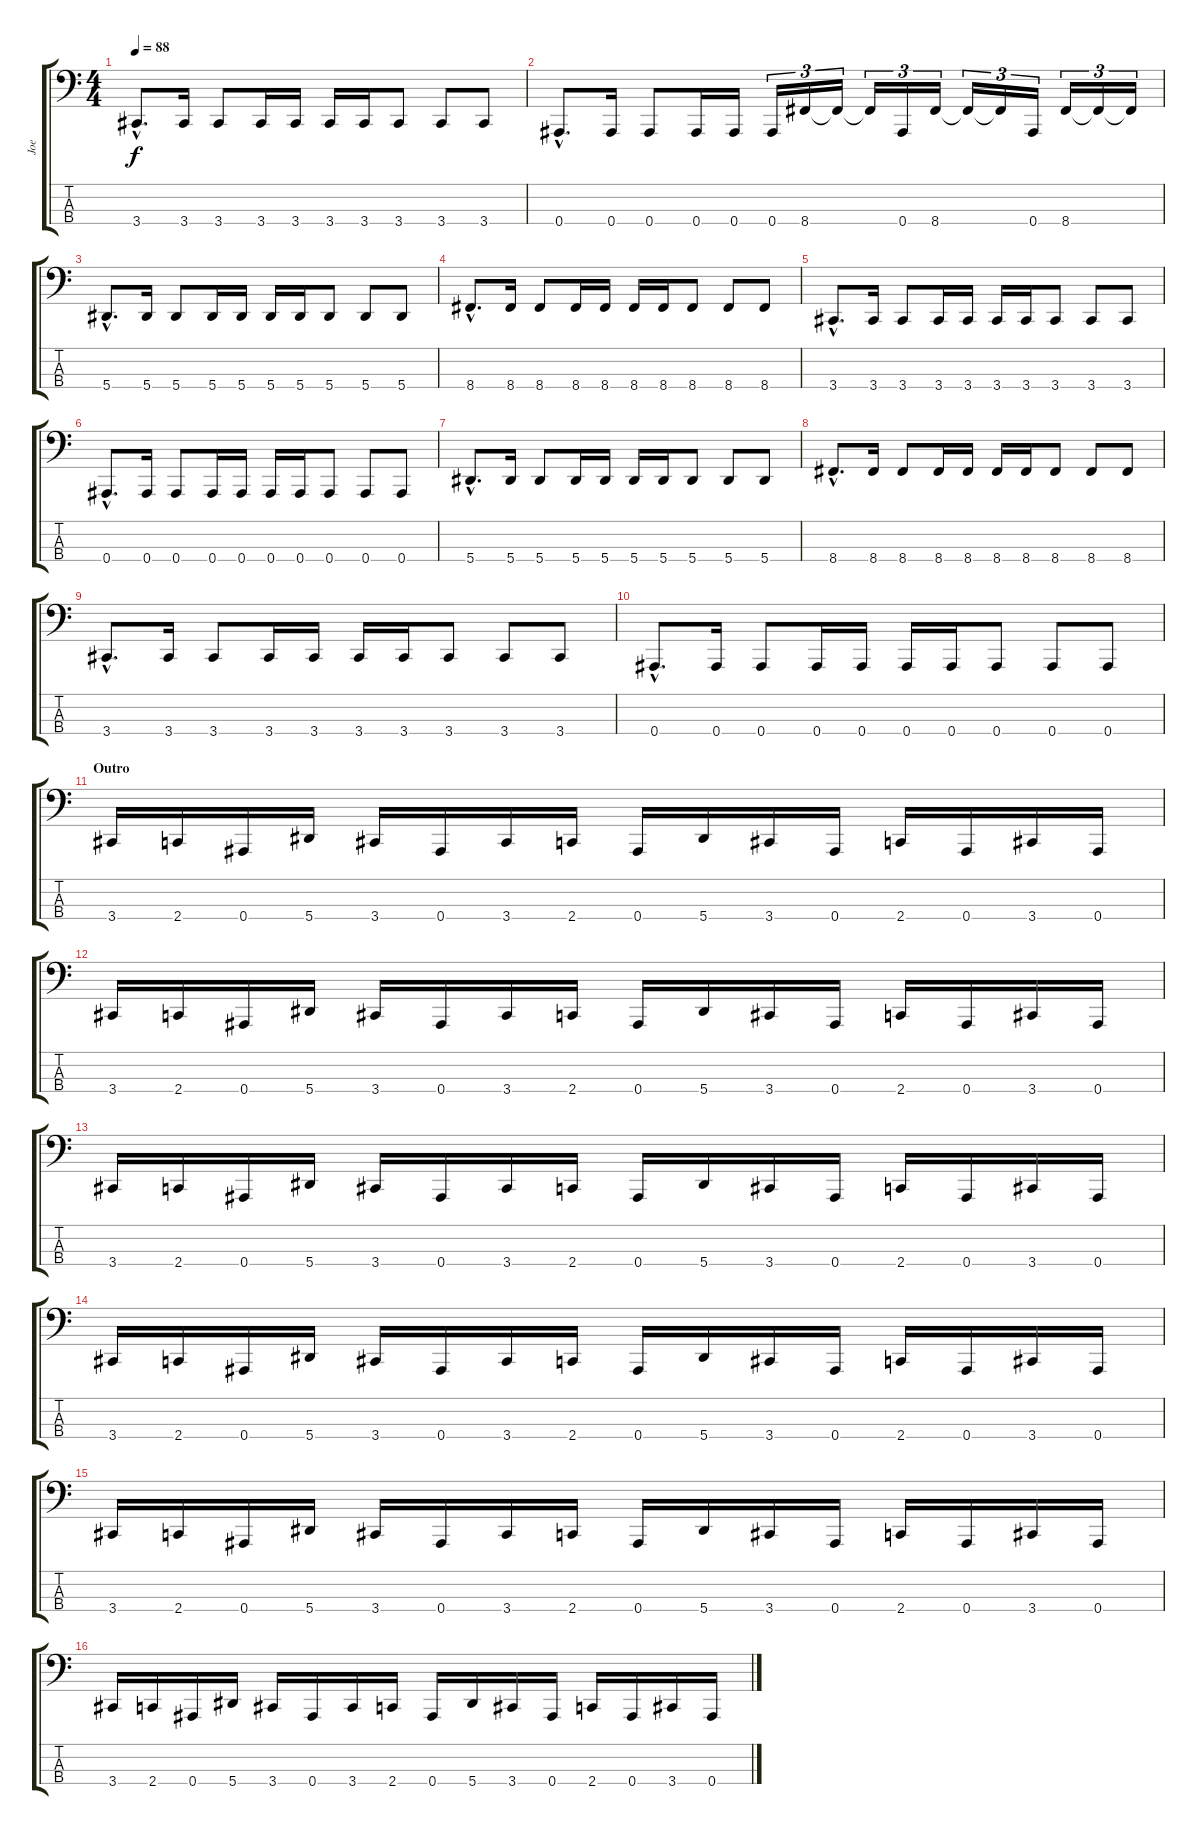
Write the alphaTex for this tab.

\track ("Joe" "Joe") {instrument electricbasspick}
\staff {score tabs}
\tuning (Eb2 Bb1 F1 Bb0) {hide}
\ts (4 4)
\tempo 88
\clef f4
\ks c
3.4{hac}.8{d dy f} 3.4.16 3.4.8 3.4.16 3.4.16 3.4.16 3.4.16 3.4.8 3.4.8 3.4.8 |
0.4{hac}.8{d} 0.4.16 0.4.8 0.4.16 0.4.16 0.4.16{tu (3 2)} 8.4.16{tu (3 2)} 8.4{t}.16{tu (3 2)} 8.4{t}.16{tu (3 2)} 0.4.16{tu (3 2)} 8.4.16{tu (3 2)} 8.4{t}.16{tu (3 2)} 8.4{t}.16{tu (3 2)} 0.4.16{tu (3 2)} 8.4.16{tu (3 2)} 8.4{t}.16{tu (3 2)} 8.4{t}.16{tu (3 2)} |
5.4{hac}.8{d} 5.4.16 5.4.8 5.4.16 5.4.16 5.4.16 5.4.16 5.4.8 5.4.8 5.4.8 |
8.4{hac}.8{d} 8.4.16 8.4.8 8.4.16 8.4.16 8.4.16 8.4.16 8.4.8 8.4.8 8.4.8 |
3.4{hac}.8{d} 3.4.16 3.4.8 3.4.16 3.4.16 3.4.16 3.4.16 3.4.8 3.4.8 3.4.8 |
0.4{hac}.8{d} 0.4.16 0.4.8 0.4.16 0.4.16 0.4.16 0.4.16 0.4.8 0.4.8 0.4.8 |
5.4{hac}.8{d} 5.4.16 5.4.8 5.4.16 5.4.16 5.4.16 5.4.16 5.4.8 5.4.8 5.4.8 |
8.4{hac}.8{d} 8.4.16 8.4.8 8.4.16 8.4.16 8.4.16 8.4.16 8.4.8 8.4.8 8.4.8 |
3.4{hac}.8{d} 3.4.16 3.4.8 3.4.16 3.4.16 3.4.16 3.4.16 3.4.8 3.4.8 3.4.8 |
0.4{hac}.8{d} 0.4.16 0.4.8 0.4.16 0.4.16 0.4.16 0.4.16 0.4.8 0.4.8 0.4.8 |
\section ("" "Outro")
3.4.16 2.4.16 0.4.16 5.4.16 3.4.16 0.4.16 3.4.16 2.4.16 0.4.16 5.4.16 3.4.16 0.4.16 2.4.16 0.4.16 3.4.16 0.4.16 |
3.4.16 2.4.16 0.4.16 5.4.16 3.4.16 0.4.16 3.4.16 2.4.16 0.4.16 5.4.16 3.4.16 0.4.16 2.4.16 0.4.16 3.4.16 0.4.16 |
3.4.16 2.4.16 0.4.16 5.4.16 3.4.16 0.4.16 3.4.16 2.4.16 0.4.16 5.4.16 3.4.16 0.4.16 2.4.16 0.4.16 3.4.16 0.4.16 |
3.4.16 2.4.16 0.4.16 5.4.16 3.4.16 0.4.16 3.4.16 2.4.16 0.4.16 5.4.16 3.4.16 0.4.16 2.4.16 0.4.16 3.4.16 0.4.16 |
3.4.16 2.4.16 0.4.16 5.4.16 3.4.16 0.4.16 3.4.16 2.4.16 0.4.16 5.4.16 3.4.16 0.4.16 2.4.16 0.4.16 3.4.16 0.4.16 |
3.4.16 2.4.16 0.4.16 5.4.16 3.4.16 0.4.16 3.4.16 2.4.16 0.4.16 5.4.16 3.4.16 0.4.16 2.4.16 0.4.16 3.4.16 0.4.16
